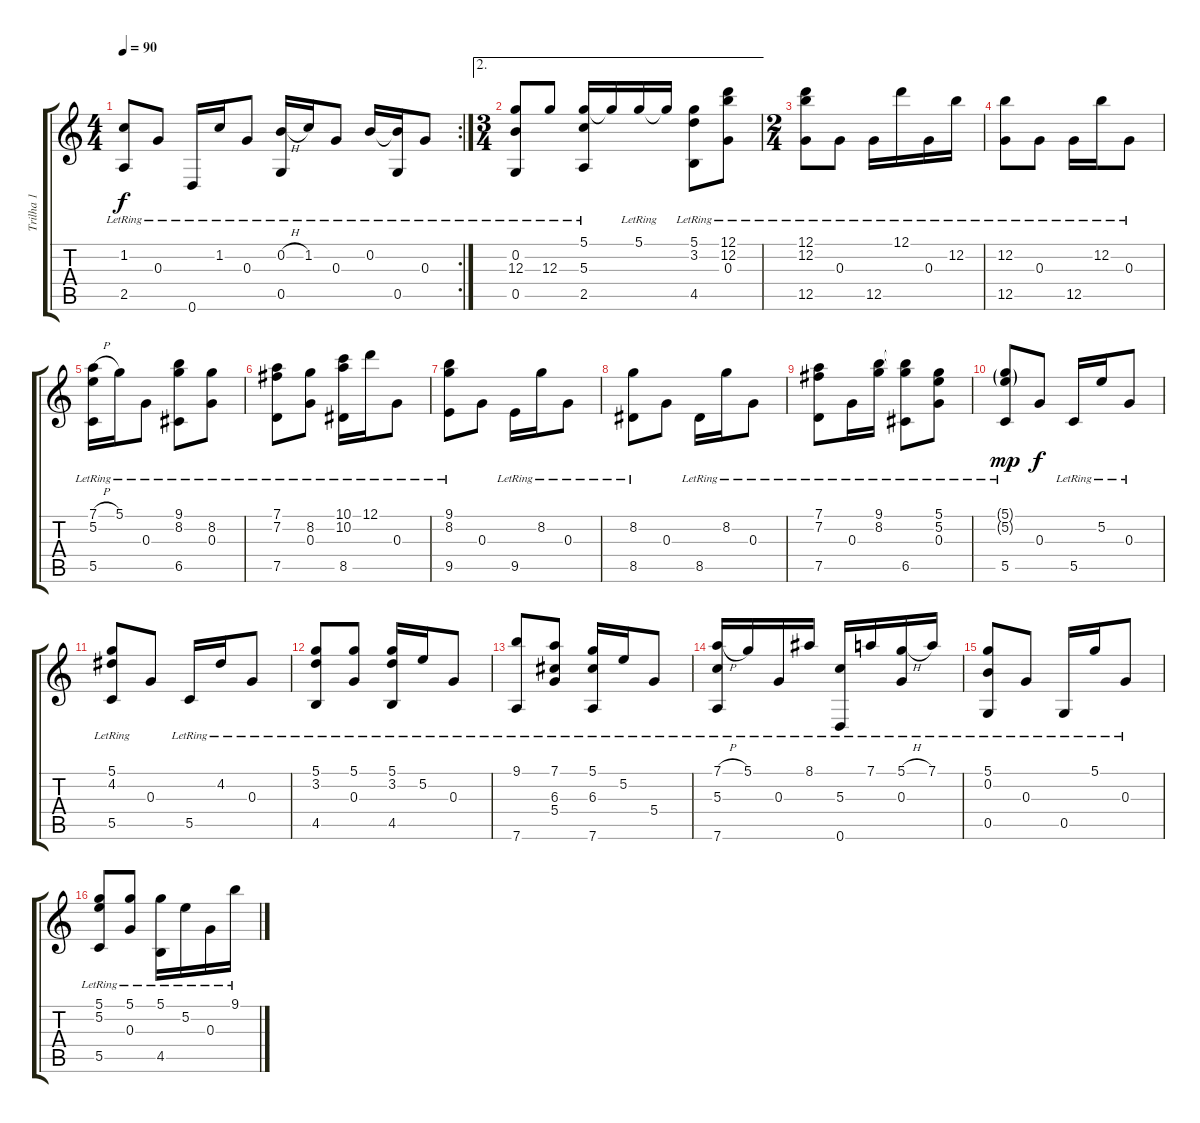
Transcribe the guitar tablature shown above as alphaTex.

\track ("Trilha 1" "Trilha 1") {instrument acousticguitarsteel}
\staff {score tabs}
\tuning (D4 B3 G3 D3 G2 D2) {hide}
\rc 2
\ts (4 4)
\tempo 90
\clef g2
\ks c
(1.2{lr} 2.5{lr}).8{dy f} 0.3{lr}.8 0.6{lr}.16 1.2{lr}.16 0.3{lr}.8 (0.2{h} 0.5{lr}).16 1.2{lr}.16 0.3{lr}.8 0.2{lr}.16 (0.2{t} 0.5{lr}).16 0.3{lr}.8 |
\ae 2
\ts (3 4)
(0.2{lr} 12.3{lr} 0.5{lr}).8 12.3{lr}.8 (5.1{lr} 5.3{lr} 2.5{lr}).16 5.1{t}.16 5.1{lr}.16 5.1{t}.16 (5.1{lr} 3.2{lr} 4.5{lr}).8 (12.1{lr} 12.2{lr} 0.3{lr}).8 |
\ts (2 4)
(12.1{lr} 12.2{lr} 12.5{lr}).8 0.3{lr}.8 12.5{lr}.16 12.1{lr}.16 0.3{lr}.16 12.2{lr}.16 |
(12.2{lr} 12.5{lr}).8 0.3{lr}.8 12.5{lr}.16 12.2{lr}.16 0.3{lr}.8 |
(7.1{h} 5.2{lr} 5.5{lr}).16 5.1{lr}.16 0.3{lr}.8 (9.1{lr} 8.2{lr} 6.5{lr}).8 (8.2{lr} 0.3{lr}).8 |
(7.1{lr} 7.2{lr} 7.5{lr}).8 (8.2{lr} 0.3{lr}).8 (10.1{lr} 10.2{lr} 8.5{lr}).16 12.1{lr}.16 0.3{lr}.8 |
(9.1{lr} 8.2{lr} 9.5{lr}).8 0.3.8 9.5{lr}.16 8.2{lr}.16 0.3{lr}.8 |
(8.2{lr} 8.5{lr}).8 0.3.8 8.5{lr}.16 8.2{lr}.16 0.3{lr}.8 |
(7.1{lr} 7.2{lr} 7.5{lr}).8 0.3{lr}.16 (9.1{lr} 8.2{lr}).16 (9.1{t} 8.2{t} 6.5{lr}).8 (5.1{lr} 5.2{lr} 0.3{lr}).8 |
(5.1{g} 5.2{g} 5.5{lr}).8{dy mp} 0.3.8{dy f} 5.5{lr}.16 5.2{lr}.16 0.3{lr}.8 |
(5.1{lr} 4.2{lr} 5.5{lr}).8 0.3.8 5.5{lr}.16 4.2{lr}.16 0.3{lr}.8 |
(5.1{lr} 3.2{lr} 4.5{lr}).8 (5.1{lr} 0.3{lr}).8 (5.1{lr} 3.2{lr} 4.5{lr}).16 5.2{lr}.16 0.3{lr}.8 |
(9.1{lr} 7.6{lr}).8 (7.1{lr} 6.3{lr} 5.4{lr}).8 (5.1{lr} 6.3{lr} 7.6{lr}).16 5.2{lr}.16 5.4{lr}.8 |
(7.1{h} 5.3{lr} 7.6{lr}).16 5.1{lr}.16 0.3{lr}.16 8.1{lr}.16 (5.3{lr} 0.6{lr}).16 7.1{lr}.16 (5.1{h} 0.3{lr}).16 7.1{lr}.16 |
(5.1{lr} 0.2{lr} 0.5{lr}).8 0.3{lr}.8 0.5{lr}.16 5.1{lr}.16 0.3{lr}.8 |
(5.1{lr} 5.2{lr} 5.5{lr}).8 (5.1{lr} 0.3{lr}).8 (5.1{lr} 4.5{lr}).16 5.2{lr}.16 0.3{lr}.16 9.1{lr}.16
